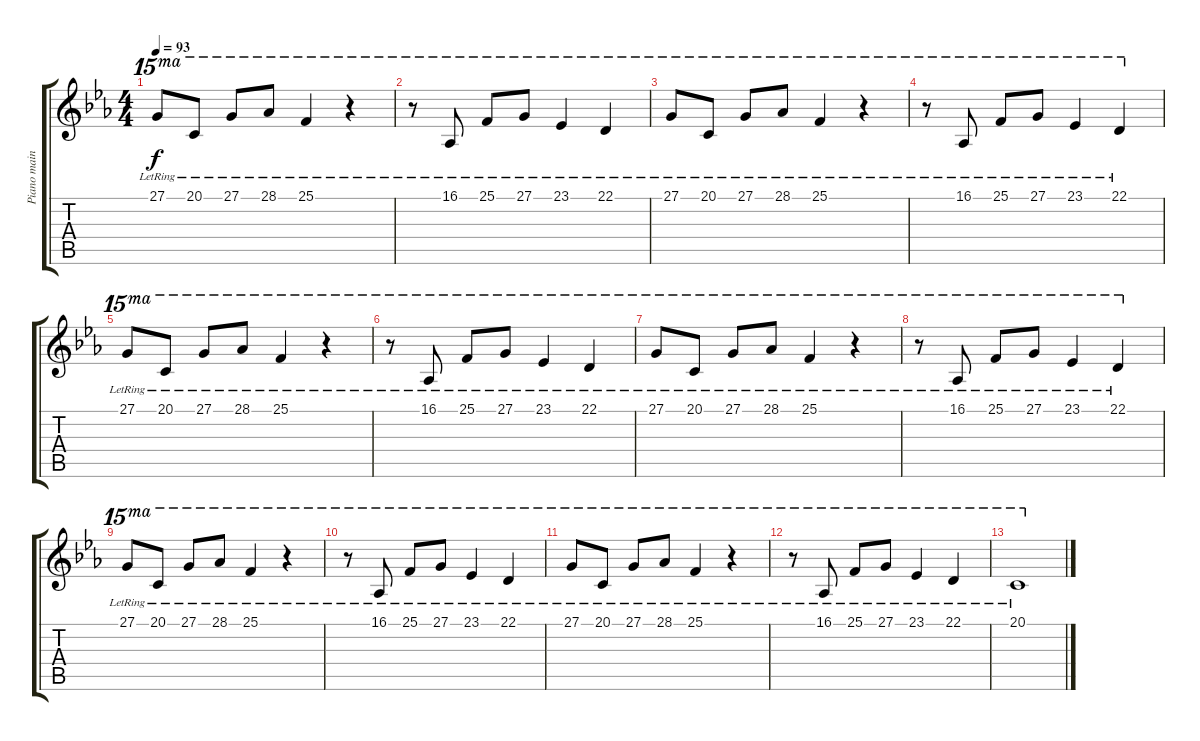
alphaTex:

\track ("Piano main droite" "Piano main") {instrument acousticgrandpiano}
\staff {score tabs}
\tuning (E4 B3 G3 D3 A2 E2) {hide}
\ts (4 4)
\tempo 93
\clef g2
\ks eb
27.1{lr}.8{ot 15ma dy f instrument acousticgrandpiano} 20.1{lr}.8{ot 15ma} 27.1{lr}.8{ot 15ma} 28.1{lr}.8{ot 15ma} 25.1{lr}.4{ot 15ma} r.4{ot 15ma} |
r.8{ot 15ma} 16.1{lr}.8{ot 15ma} 25.1{lr}.8{ot 15ma} 27.1{lr}.8{ot 15ma} 23.1{lr}.4{ot 15ma} 22.1{lr}.4{ot 15ma} |
27.1{lr}.8{ot 15ma} 20.1{lr}.8{ot 15ma} 27.1{lr}.8{ot 15ma} 28.1{lr}.8{ot 15ma} 25.1{lr}.4{ot 15ma} r.4{ot 15ma} |
r.8{ot 15ma} 16.1{lr}.8{ot 15ma} 25.1{lr}.8{ot 15ma} 27.1{lr}.8{ot 15ma} 23.1{lr}.4{ot 15ma} 22.1{lr}.4{ot 15ma} |
27.1{lr}.8{ot 15ma} 20.1{lr}.8{ot 15ma} 27.1{lr}.8{ot 15ma} 28.1{lr}.8{ot 15ma} 25.1{lr}.4{ot 15ma} r.4{ot 15ma} |
r.8{ot 15ma} 16.1{lr}.8{ot 15ma} 25.1{lr}.8{ot 15ma} 27.1{lr}.8{ot 15ma} 23.1{lr}.4{ot 15ma} 22.1{lr}.4{ot 15ma} |
27.1{lr}.8{ot 15ma} 20.1{lr}.8{ot 15ma} 27.1{lr}.8{ot 15ma} 28.1{lr}.8{ot 15ma} 25.1{lr}.4{ot 15ma} r.4{ot 15ma} |
r.8{ot 15ma} 16.1{lr}.8{ot 15ma} 25.1{lr}.8{ot 15ma} 27.1{lr}.8{ot 15ma} 23.1{lr}.4{ot 15ma} 22.1{lr}.4{ot 15ma} |
27.1{lr}.8{ot 15ma} 20.1{lr}.8{ot 15ma} 27.1{lr}.8{ot 15ma} 28.1{lr}.8{ot 15ma} 25.1{lr}.4{ot 15ma} r.4{ot 15ma} |
r.8{ot 15ma} 16.1{lr}.8{ot 15ma} 25.1{lr}.8{ot 15ma} 27.1{lr}.8{ot 15ma} 23.1{lr}.4{ot 15ma} 22.1{lr}.4{ot 15ma} |
27.1{lr}.8{ot 15ma} 20.1{lr}.8{ot 15ma} 27.1{lr}.8{ot 15ma} 28.1{lr}.8{ot 15ma} 25.1{lr}.4{ot 15ma} r.4{ot 15ma} |
r.8{ot 15ma} 16.1{lr}.8{ot 15ma} 25.1{lr}.8{ot 15ma} 27.1{lr}.8{ot 15ma} 23.1{lr}.4{ot 15ma} 22.1{lr}.4{ot 15ma} |
20.1{lr}.1{ot 15ma}
